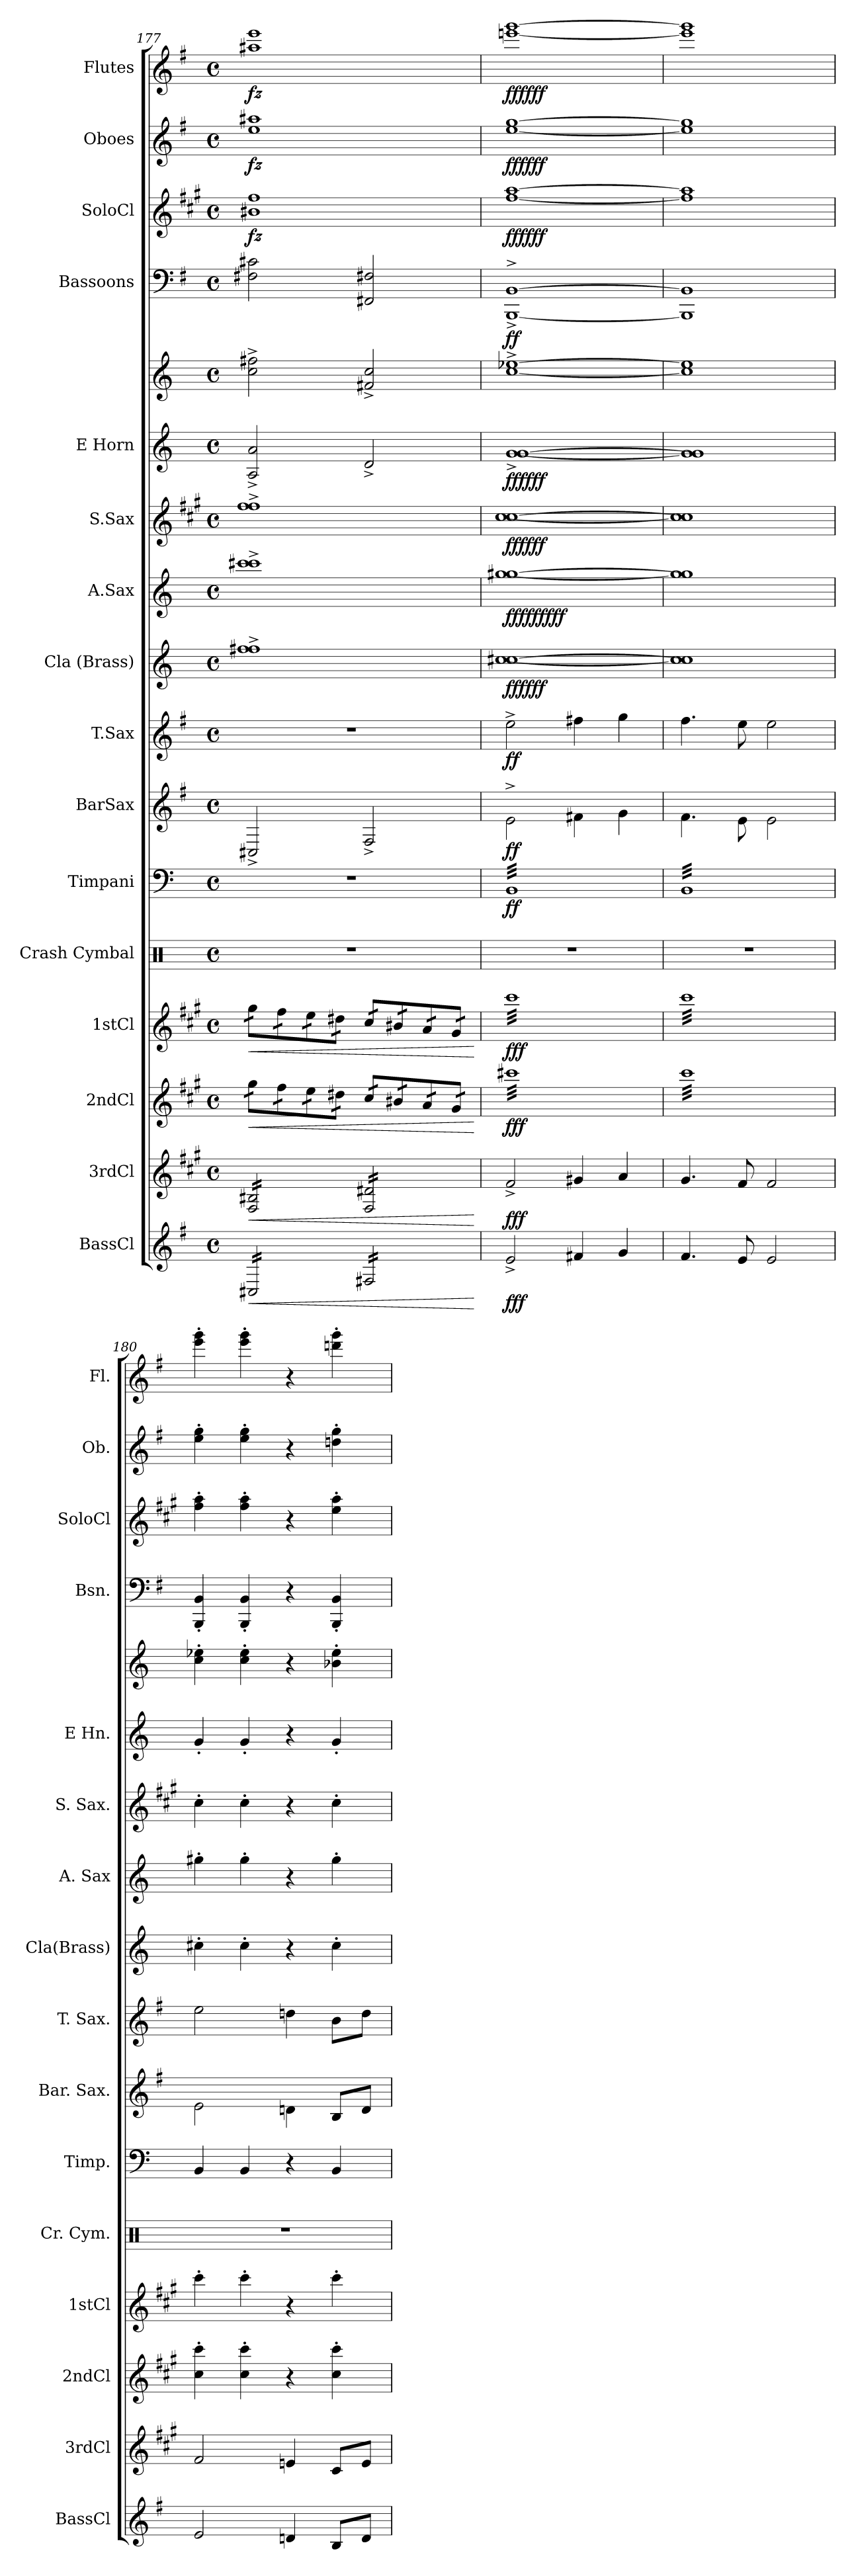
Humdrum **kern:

**kern	**dynam	**kern	**dynam	**kern	**dynam	**kern	**dynam	**kern	**kern	**dynam	**kern	**dynam	**kern	**dynam	**kern	**dynam	**kern	**dynam	**kern	**dynam	**kern	**kern	**dynam	**kern	**dynam	**kern	**dynam	**kern	**dynam	**kern	**dynam
*part16	*part16	*part15	*part15	*part14	*part14	*part13	*part13	*part12	*part11	*part11	*part10	*part10	*part9	*part9	*part8	*part8	*part7	*part7	*part6	*part6	*part5	*part5	*part5	*part4	*part4	*part3	*part3	*part2	*part2	*part1	*part1
*staff17	*staff17	*staff16	*staff16	*staff15	*staff15	*staff14	*staff14	*staff13	*staff12	*staff12	*staff11	*staff11	*staff10	*staff10	*staff9	*staff9	*staff8	*staff8	*staff7	*staff7	*staff6	*staff5	*staff5/6	*staff4	*staff4	*staff3	*staff3	*staff2	*staff2	*staff1	*staff1
*I"BassCl	*	*I"3rdCl	*	*I"2ndCl	*	*I"1stCl	*	*I"Crash Cymbal	*I"Timpani	*	*I"BarSax	*	*I"T.Sax	*	*I"Cla (Brass)	*	*I"A.Sax	*	*I"S.Sax	*	*I"E Horn	*	*	*I"Bassoons	*	*I"SoloCl	*	*I"Oboes	*	*I"Flutes	*
*I'BassCl	*	*I'3rdCl	*	*I'2ndCl	*	*I'1stCl	*	*I'Cr. Cym.	*I'Timp.	*	*I'Bar. Sax.	*	*I'T. Sax.	*	*I'Cla(Brass)	*	*I'A. Sax	*	*I'S. Sax.	*	*I'E Hn.	*	*	*I'Bsn.	*	*I'SoloCl	*	*I'Ob.	*	*I'Fl.	*
*clefG2	*	*clefG2	*	*clefG2	*	*clefG2	*	*clefX	*clefF4	*	*clefG2	*	*clefG2	*	*clefG2	*	*clefG2	*	*clefG2	*	*clefG2	*clefG2	*	*clefF4	*	*clefG2	*	*clefG2	*	*clefG2	*
*ITrd8c14	*	*ITrd1c2	*	*ITrd1c2	*	*ITrd1c2	*	*	*	*	*ITrd12c21	*	*ITrd8c14	*	*ITrd1c2	*	*ITrd5c9	*	*ITrd1c2	*	*ITrd5c8	*ITrd5c8	*	*	*	*ITrd1c2	*	*	*	*	*
*k[f#]	*	*k[f#]	*	*k[f#]	*	*k[f#]	*	*k[]	*k[]	*	*k[f#]	*	*k[f#]	*	*k[b-e-]	*	*k[b-e-a-]	*	*k[f#]	*	*k[f#c#g#d#]	*k[f#c#g#d#]	*	*k[f#]	*	*k[f#]	*	*k[f#]	*	*k[f#]	*
*M4/4	*	*M4/4	*	*M4/4	*	*M4/4	*	*M4/4	*M4/4	*	*M4/4	*	*M4/4	*	*M4/4	*	*M4/4	*	*M4/4	*	*M4/4	*M4/4	*	*M4/4	*	*M4/4	*	*M4/4	*	*M4/4	*
*met(c)	*	*met(c)	*	*met(c)	*	*met(c)	*	*met(c)	*met(c)	*	*met(c)	*	*met(c)	*	*met(c)	*	*met(c)	*	*met(c)	*	*met(c)	*met(c)	*	*met(c)	*	*met(c)	*	*met(c)	*	*met(c)	*
=177	=177	=177	=177	=177	=177	=177	=177	=177	=177	=177	=177	=177	=177	=177	=177	=177	=177	=177	=177	=177	=177	=177	=177	=177	=177	=177	=177	=177	=177	=177	=177
!	!LO:HP:b	!	!LO:HP:b	!	!LO:HP:b	!	!LO:HP:b	!	!	!	!	!	!	!	!	!LO:DY:b	!	!	!	!	!	!	!	!	!	!	!	!	!	!	!
!	!	!	!	!	!	!	!	!	!	!	!	!	!	!	!	!LO:DY:n=1:b	!	!LO:DY:b	!	!	!	!	!	!	!	!	!	!	!	!	!
!	!	!	!	!	!	!	!	!	!	!	!	!	!	!	!	!	!	!LO:DY:n=1:b	!	!	!	!	!	!	!	!	!	!	!	!	!
!	!	!	!	!	!	!	!	!	!	!	!	!	!	!	!	!	!	!LO:DY:n=2:b	!	!LO:DY:b	!	!	!	!	!	!	!	!	!	!	!
!	!	!	!	!	!	!	!	!	!	!	!	!	!	!	!	!	!	!	!	!LO:DY:n=1:b	!	!	!LO:DY:b	!	!	!	!	!	!	!	!
!	!	!	!	!	!	!	!	!	!	!	!	!	!	!	!	!	!	!	!	!	!	!	!LO:DY:n=1:b	!	!LO:DY:b	!	!	!	!	!	!
!	!	!	!	!	!	!	!	!	!	!	!	!	!	!	!	!	!	!	!	!	!	!	!	!	!LO:DY:n=1:b	!	!LO:DY:b	!	!LO:DY:b	!	!LO:DY:b
*tremolo	*	*	*	*	*	*	*	*	*	*	*	*	*	*	*	*	*	*	*	*	*	*	*	*	*	*	*	*	*	*	*
*	*	*tremolo	*	*	*	*	*	*	*	*	*	*	*	*	*	*	*	*	*	*	*	*	*	*	*	*	*	*	*	*	*
*	*	*	*	*tremolo	*	*	*	*	*	*	*	*	*	*	*	*	*	*	*	*	*	*	*	*	*	*	*	*	*	*	*
*	*	*	*	*	*	*tremolo	*	*	*	*	*	*	*	*	*	*	*	*	*	*	*	*	*	*	*	*	*	*	*	*	*
16CC#X/LL	<	16E/ 16A#X/LL	<	16ff#\LL	<	16ff#\LL	<	1r	1r	.	2CC#X^/	.	1r	.	1een^ 1ee^	fz fz	1een^ 1ee^	fz fz fz	1ee^ 1ee^	fz fz	2C#/^ 2c#/^	2e\^ 2a#X\^	fz fz	2F#X\ 2c#X\	fz fz	1a#X 1ee	fz	1ee 1aa#X	fz	1aa#X 1eee	fz
16CC#X/	.	16E/ 16A#X/	.	16ff#\	.	16ff#\	.	.	.	.	.	.	.	.	.	.	.	.	.	.	.	.	.	.	.	.	.	.	.	.	.
16CC#X/	.	16E/ 16A#X/	.	16ee\	.	16ee\	.	.	.	.	.	.	.	.	.	.	.	.	.	.	.	.	.	.	.	.	.	.	.	.	.
16CC#X/	.	16E/ 16A#X/	.	16ee\	.	16ee\	.	.	.	.	.	.	.	.	.	.	.	.	.	.	.	.	.	.	.	.	.	.	.	.	.
16CC#X/	.	16E/ 16A#X/	.	16dd\	.	16dd\	.	.	.	.	.	.	.	.	.	.	.	.	.	.	.	.	.	.	.	.	.	.	.	.	.
16CC#X/	.	16E/ 16A#X/	.	16dd\	.	16dd\	.	.	.	.	.	.	.	.	.	.	.	.	.	.	.	.	.	.	.	.	.	.	.	.	.
16CC#X/	.	16E/ 16A#X/	.	16cc#X\	.	16cc#X\	.	.	.	.	.	.	.	.	.	.	.	.	.	.	.	.	.	.	.	.	.	.	.	.	.
16CC#X/JJ	.	16E/ 16A#X/JJ	.	16cc#X\JJ	.	16cc#X\JJ	.	.	.	.	.	.	.	.	.	.	.	.	.	.	.	.	.	.	.	.	.	.	.	.	.
16FF#X/LL	.	16E/ 16c#X/LL	.	16b/LL	.	16b/LL	.	.	.	.	2FF#^/	.	.	.	.	.	.	.	.	.	2F#^/	2A#X/^ 2e/^	.	2FF#X/ 2F#X/	.	.	.	.	.	.	.
16FF#X/	.	16E/ 16c#X/	.	16b/	.	16b/	.	.	.	.	.	.	.	.	.	.	.	.	.	.	.	.	.	.	.	.	.	.	.	.	.
16FF#X/	.	16E/ 16c#X/	.	16a#X/	.	16a#X/	.	.	.	.	.	.	.	.	.	.	.	.	.	.	.	.	.	.	.	.	.	.	.	.	.
16FF#X/	.	16E/ 16c#X/	.	16a#X/	.	16a#X/	.	.	.	.	.	.	.	.	.	.	.	.	.	.	.	.	.	.	.	.	.	.	.	.	.
16FF#X/	.	16E/ 16c#X/	.	16g/	.	16g/	.	.	.	.	.	.	.	.	.	.	.	.	.	.	.	.	.	.	.	.	.	.	.	.	.
16FF#X/	.	16E/ 16c#X/	.	16g/	.	16g/	.	.	.	.	.	.	.	.	.	.	.	.	.	.	.	.	.	.	.	.	.	.	.	.	.
16FF#X/	.	16E/ 16c#X/	.	16f#/	.	16f#/	.	.	.	.	.	.	.	.	.	.	.	.	.	.	.	.	.	.	.	.	.	.	.	.	.
16FF#X/JJ	.	16E/ 16c#X/JJ	.	16f#/JJ	.	16f#/JJ	.	.	.	.	.	.	.	.	.	.	.	.	.	.	.	.	.	.	.	.	.	.	.	.	.
*	*	*Xtremolo	*	*	*	*	*	*	*	*	*	*	*	*	*	*	*	*	*	*	*	*	*	*	*	*	*	*	*	*	*
*Xtremolo	*	*	*	*	*	*	*	*	*	*	*	*	*	*	*	*	*	*	*	*	*	*	*	*	*	*	*	*	*	*	*
.	[	.	[	.	[	.	[	.	.	.	.	.	.	.	.	.	.	.	.	.	.	.	.	.	.	.	.	.	.	.	.
=178	=178	=178	=178	=178	=178	=178	=178	=178	=178	=178	=178	=178	=178	=178	=178	=178	=178	=178	=178	=178	=178	=178	=178	=178	=178	=178	=178	=178	=178	=178	=178
*	*	*	*	*	*	*	*	*	*	*	*	*	*	*	*	*	*	*	*	*	*	*	*	*^	*	*^	*	*^	*	*^	*
!	!LO:DY:b	!	!LO:DY:b	!	!LO:DY:b	!	!LO:DY:b	!	!	!LO:DY:b	!	!LO:DY:b	!	!LO:DY:b	!	!LO:DY:b	!	!	!	!	!	!	!	!	!	!	!	!	!	!	!	!	!	!	!
!	!	!	!	!	!	!	!	!	!	!	!	!	!	!	!	!LO:DY:n=1:b	!	!LO:DY:b	!	!	!	!	!	!	!	!	!	!	!	!	!	!	!	!	!
!	!	!	!	!	!	!	!	!	!	!	!	!	!	!	!	!	!	!LO:DY:n=1:b	!	!	!	!	!	!	!	!	!	!	!	!	!	!	!	!	!
!	!	!	!	!	!	!	!	!	!	!	!	!	!	!	!	!	!	!LO:DY:n=2:b	!	!LO:DY:b	!	!	!	!	!	!	!	!	!	!	!	!	!	!	!
!	!	!	!	!	!	!	!	!	!	!	!	!	!	!	!	!	!	!	!	!LO:DY:n=1:b	!	!	!LO:DY:b=2	!	!	!	!	!	!	!	!	!	!	!	!
!	!	!	!	!	!	!	!	!	!	!	!	!	!	!	!	!	!	!	!	!	!	!	!LO:DY:n=1:b	!	!	!LO:DY:b	!	!	!LO:DY:b	!	!	!	!	!	!
!	!	!	!	!	!	!	!	!	!	!	!	!	!	!	!	!	!	!	!	!	!	!	!	!	!	!	!	!	!LO:DY:n=1:b	!	!	!LO:DY:b	!	!	!
!	!	!	!	!	!	!	!	!	!	!	!	!	!	!	!	!	!	!	!	!	!	!	!	!	!	!	!	!	!	!	!	!LO:DY:n=1:b	!	!	!LO:DY:b
!	!	!	!	!	!	!	!	!	!	!	!	!	!	!	!	!	!	!	!	!	!	!	!	!	!	!	!	!	!	!	!	!	!	!	!LO:DY:n=1:b
*	*	*	*	*	*	*	*	*	*tremolo	*	*	*	*	*	*	*	*	*	*	*	*	*	*	*	*	*	*	*	*	*	*	*	*	*	*
2E^/	fff	2e^/	fff	32bbnLLL	fff	32bbLLL	fff	1r	32BBLLL	ff	2E^\	ff	2e^\	ff	[1bn [1b	fff fff	[1bn [1b	fff fff fff	[1b [1b	fff fff	[1B^ [1B^	[1e^ [1gn^	fff fff	[1BB^	[1BBB^	ff	[1gg	[1ee	fff fff	[1gg	[1ee	fff fff	[1ggg	[1eeen	fff fff
.	.	.	.	32bbn	.	32bb	.	.	32BB	.	.	.	.	.	.	.	.	.	.	.	.	.	.	.	.	.	.	.	.	.	.	.	.	.	.
.	.	.	.	32bbn	.	32bb	.	.	32BB	.	.	.	.	.	.	.	.	.	.	.	.	.	.	.	.	.	.	.	.	.	.	.	.	.	.
.	.	.	.	32bbn	.	32bb	.	.	32BB	.	.	.	.	.	.	.	.	.	.	.	.	.	.	.	.	.	.	.	.	.	.	.	.	.	.
.	.	.	.	32bbn	.	32bb	.	.	32BB	.	.	.	.	.	.	.	.	.	.	.	.	.	.	.	.	.	.	.	.	.	.	.	.	.	.
.	.	.	.	32bbn	.	32bb	.	.	32BB	.	.	.	.	.	.	.	.	.	.	.	.	.	.	.	.	.	.	.	.	.	.	.	.	.	.
.	.	.	.	32bbn	.	32bb	.	.	32BB	.	.	.	.	.	.	.	.	.	.	.	.	.	.	.	.	.	.	.	.	.	.	.	.	.	.
.	.	.	.	32bbn	.	32bb	.	.	32BB	.	.	.	.	.	.	.	.	.	.	.	.	.	.	.	.	.	.	.	.	.	.	.	.	.	.
.	.	.	.	32bbn	.	32bb	.	.	32BB	.	.	.	.	.	.	.	.	.	.	.	.	.	.	.	.	.	.	.	.	.	.	.	.	.	.
.	.	.	.	32bbn	.	32bb	.	.	32BB	.	.	.	.	.	.	.	.	.	.	.	.	.	.	.	.	.	.	.	.	.	.	.	.	.	.
.	.	.	.	32bbn	.	32bb	.	.	32BB	.	.	.	.	.	.	.	.	.	.	.	.	.	.	.	.	.	.	.	.	.	.	.	.	.	.
.	.	.	.	32bbn	.	32bb	.	.	32BB	.	.	.	.	.	.	.	.	.	.	.	.	.	.	.	.	.	.	.	.	.	.	.	.	.	.
.	.	.	.	32bbn	.	32bb	.	.	32BB	.	.	.	.	.	.	.	.	.	.	.	.	.	.	.	.	.	.	.	.	.	.	.	.	.	.
.	.	.	.	32bbn	.	32bb	.	.	32BB	.	.	.	.	.	.	.	.	.	.	.	.	.	.	.	.	.	.	.	.	.	.	.	.	.	.
.	.	.	.	32bbn	.	32bb	.	.	32BB	.	.	.	.	.	.	.	.	.	.	.	.	.	.	.	.	.	.	.	.	.	.	.	.	.	.
.	.	.	.	32bbn	.	32bb	.	.	32BB	.	.	.	.	.	.	.	.	.	.	.	.	.	.	.	.	.	.	.	.	.	.	.	.	.	.
4F#X/	.	4f#X/	.	32bbn	.	32bb	.	.	32BB	.	4F#X\	.	4f#X\	.	.	.	.	.	.	.	.	.	.	.	.	.	.	.	.	.	.	.	.	.	.
.	.	.	.	32bbn	.	32bb	.	.	32BB	.	.	.	.	.	.	.	.	.	.	.	.	.	.	.	.	.	.	.	.	.	.	.	.	.	.
.	.	.	.	32bbn	.	32bb	.	.	32BB	.	.	.	.	.	.	.	.	.	.	.	.	.	.	.	.	.	.	.	.	.	.	.	.	.	.
.	.	.	.	32bbn	.	32bb	.	.	32BB	.	.	.	.	.	.	.	.	.	.	.	.	.	.	.	.	.	.	.	.	.	.	.	.	.	.
.	.	.	.	32bbn	.	32bb	.	.	32BB	.	.	.	.	.	.	.	.	.	.	.	.	.	.	.	.	.	.	.	.	.	.	.	.	.	.
.	.	.	.	32bbn	.	32bb	.	.	32BB	.	.	.	.	.	.	.	.	.	.	.	.	.	.	.	.	.	.	.	.	.	.	.	.	.	.
.	.	.	.	32bbn	.	32bb	.	.	32BB	.	.	.	.	.	.	.	.	.	.	.	.	.	.	.	.	.	.	.	.	.	.	.	.	.	.
.	.	.	.	32bbn	.	32bb	.	.	32BB	.	.	.	.	.	.	.	.	.	.	.	.	.	.	.	.	.	.	.	.	.	.	.	.	.	.
4G/	.	4g/	.	32bbn	.	32bb	.	.	32BB	.	4G\	.	4g\	.	.	.	.	.	.	.	.	.	.	.	.	.	.	.	.	.	.	.	.	.	.
.	.	.	.	32bbn	.	32bb	.	.	32BB	.	.	.	.	.	.	.	.	.	.	.	.	.	.	.	.	.	.	.	.	.	.	.	.	.	.
.	.	.	.	32bbn	.	32bb	.	.	32BB	.	.	.	.	.	.	.	.	.	.	.	.	.	.	.	.	.	.	.	.	.	.	.	.	.	.
.	.	.	.	32bbn	.	32bb	.	.	32BB	.	.	.	.	.	.	.	.	.	.	.	.	.	.	.	.	.	.	.	.	.	.	.	.	.	.
.	.	.	.	32bbn	.	32bb	.	.	32BB	.	.	.	.	.	.	.	.	.	.	.	.	.	.	.	.	.	.	.	.	.	.	.	.	.	.
.	.	.	.	32bbn	.	32bb	.	.	32BB	.	.	.	.	.	.	.	.	.	.	.	.	.	.	.	.	.	.	.	.	.	.	.	.	.	.
.	.	.	.	32bbn	.	32bb	.	.	32BB	.	.	.	.	.	.	.	.	.	.	.	.	.	.	.	.	.	.	.	.	.	.	.	.	.	.
.	.	.	.	32bbnJJJ	.	32bbJJJ	.	.	32BBJJJ	.	.	.	.	.	.	.	.	.	.	.	.	.	.	.	.	.	.	.	.	.	.	.	.	.	.
=179	=179	=179	=179	=179	=179	=179	=179	=179	=179	=179	=179	=179	=179	=179	=179	=179	=179	=179	=179	=179	=179	=179	=179	=179	=179	=179	=179	=179	=179	=179	=179	=179	=179	=179	=179
4.F#/	.	4.f#/	.	32bbLLL	.	32bbLLL	.	1r	32BBLLL	.	4.F#\	.	4.f#\	.	1b] 1b]	.	1b] 1b]	.	1b] 1b]	.	1B] 1B]	1e] 1g]	.	1BB]	1BBB]	.	1gg]	1ee]	.	1gg]	1ee]	.	1ggg]	1eee]	.
.	.	.	.	32bb	.	32bb	.	.	32BB	.	.	.	.	.	.	.	.	.	.	.	.	.	.	.	.	.	.	.	.	.	.	.	.	.	.
.	.	.	.	32bb	.	32bb	.	.	32BB	.	.	.	.	.	.	.	.	.	.	.	.	.	.	.	.	.	.	.	.	.	.	.	.	.	.
.	.	.	.	32bb	.	32bb	.	.	32BB	.	.	.	.	.	.	.	.	.	.	.	.	.	.	.	.	.	.	.	.	.	.	.	.	.	.
.	.	.	.	32bb	.	32bb	.	.	32BB	.	.	.	.	.	.	.	.	.	.	.	.	.	.	.	.	.	.	.	.	.	.	.	.	.	.
.	.	.	.	32bb	.	32bb	.	.	32BB	.	.	.	.	.	.	.	.	.	.	.	.	.	.	.	.	.	.	.	.	.	.	.	.	.	.
.	.	.	.	32bb	.	32bb	.	.	32BB	.	.	.	.	.	.	.	.	.	.	.	.	.	.	.	.	.	.	.	.	.	.	.	.	.	.
.	.	.	.	32bb	.	32bb	.	.	32BB	.	.	.	.	.	.	.	.	.	.	.	.	.	.	.	.	.	.	.	.	.	.	.	.	.	.
.	.	.	.	32bb	.	32bb	.	.	32BB	.	.	.	.	.	.	.	.	.	.	.	.	.	.	.	.	.	.	.	.	.	.	.	.	.	.
.	.	.	.	32bb	.	32bb	.	.	32BB	.	.	.	.	.	.	.	.	.	.	.	.	.	.	.	.	.	.	.	.	.	.	.	.	.	.
.	.	.	.	32bb	.	32bb	.	.	32BB	.	.	.	.	.	.	.	.	.	.	.	.	.	.	.	.	.	.	.	.	.	.	.	.	.	.
.	.	.	.	32bb	.	32bb	.	.	32BB	.	.	.	.	.	.	.	.	.	.	.	.	.	.	.	.	.	.	.	.	.	.	.	.	.	.
8E/	.	8e/	.	32bb	.	32bb	.	.	32BB	.	8E\	.	8e\	.	.	.	.	.	.	.	.	.	.	.	.	.	.	.	.	.	.	.	.	.	.
.	.	.	.	32bb	.	32bb	.	.	32BB	.	.	.	.	.	.	.	.	.	.	.	.	.	.	.	.	.	.	.	.	.	.	.	.	.	.
.	.	.	.	32bb	.	32bb	.	.	32BB	.	.	.	.	.	.	.	.	.	.	.	.	.	.	.	.	.	.	.	.	.	.	.	.	.	.
.	.	.	.	32bb	.	32bb	.	.	32BB	.	.	.	.	.	.	.	.	.	.	.	.	.	.	.	.	.	.	.	.	.	.	.	.	.	.
2E/	.	2e/	.	32bb	.	32bb	.	.	32BB	.	2E\	.	2e\	.	.	.	.	.	.	.	.	.	.	.	.	.	.	.	.	.	.	.	.	.	.
.	.	.	.	32bb	.	32bb	.	.	32BB	.	.	.	.	.	.	.	.	.	.	.	.	.	.	.	.	.	.	.	.	.	.	.	.	.	.
.	.	.	.	32bb	.	32bb	.	.	32BB	.	.	.	.	.	.	.	.	.	.	.	.	.	.	.	.	.	.	.	.	.	.	.	.	.	.
.	.	.	.	32bb	.	32bb	.	.	32BB	.	.	.	.	.	.	.	.	.	.	.	.	.	.	.	.	.	.	.	.	.	.	.	.	.	.
.	.	.	.	32bb	.	32bb	.	.	32BB	.	.	.	.	.	.	.	.	.	.	.	.	.	.	.	.	.	.	.	.	.	.	.	.	.	.
.	.	.	.	32bb	.	32bb	.	.	32BB	.	.	.	.	.	.	.	.	.	.	.	.	.	.	.	.	.	.	.	.	.	.	.	.	.	.
.	.	.	.	32bb	.	32bb	.	.	32BB	.	.	.	.	.	.	.	.	.	.	.	.	.	.	.	.	.	.	.	.	.	.	.	.	.	.
.	.	.	.	32bb	.	32bb	.	.	32BB	.	.	.	.	.	.	.	.	.	.	.	.	.	.	.	.	.	.	.	.	.	.	.	.	.	.
.	.	.	.	32bb	.	32bb	.	.	32BB	.	.	.	.	.	.	.	.	.	.	.	.	.	.	.	.	.	.	.	.	.	.	.	.	.	.
.	.	.	.	32bb	.	32bb	.	.	32BB	.	.	.	.	.	.	.	.	.	.	.	.	.	.	.	.	.	.	.	.	.	.	.	.	.	.
.	.	.	.	32bb	.	32bb	.	.	32BB	.	.	.	.	.	.	.	.	.	.	.	.	.	.	.	.	.	.	.	.	.	.	.	.	.	.
.	.	.	.	32bb	.	32bb	.	.	32BB	.	.	.	.	.	.	.	.	.	.	.	.	.	.	.	.	.	.	.	.	.	.	.	.	.	.
.	.	.	.	32bb	.	32bb	.	.	32BB	.	.	.	.	.	.	.	.	.	.	.	.	.	.	.	.	.	.	.	.	.	.	.	.	.	.
.	.	.	.	32bb	.	32bb	.	.	32BB	.	.	.	.	.	.	.	.	.	.	.	.	.	.	.	.	.	.	.	.	.	.	.	.	.	.
.	.	.	.	32bb	.	32bb	.	.	32BB	.	.	.	.	.	.	.	.	.	.	.	.	.	.	.	.	.	.	.	.	.	.	.	.	.	.
.	.	.	.	32bbJJJ	.	32bbJJJ	.	.	32BBJJJ	.	.	.	.	.	.	.	.	.	.	.	.	.	.	.	.	.	.	.	.	.	.	.	.	.	.
*	*	*	*	*	*	*	*	*	*Xtremolo	*	*	*	*	*	*	*	*	*	*	*	*	*	*	*	*	*	*	*	*	*	*	*	*	*	*
*	*	*	*	*	*	*Xtremolo	*	*	*	*	*	*	*	*	*	*	*	*	*	*	*	*	*	*	*	*	*	*	*	*	*	*	*	*	*
*	*	*	*	*Xtremolo	*	*	*	*	*	*	*	*	*	*	*	*	*	*	*	*	*	*	*	*	*	*	*	*	*	*	*	*	*	*	*
*	*	*	*	*	*	*	*	*	*	*	*	*	*	*	*	*	*	*	*	*	*	*	*	*v	*v	*	*	*	*	*v	*v	*	*v	*v	*
*	*	*	*	*	*	*	*	*	*	*	*	*	*	*	*	*	*	*	*	*	*	*	*	*	*	*v	*v	*	*	*	*	*
=180	=180	=180	=180	=180	=180	=180	=180	=180	=180	=180	=180	=180	=180	=180	=180	=180	=180	=180	=180	=180	=180	=180	=180	=180	=180	=180	=180	=180	=180	=180	=180
2E/	.	2e/	.	4b\' 4bb\'	.	4bb'\	.	1r	4BB/	.	2E\	.	2e\	.	4bn'\	.	4bn'\	.	4b'\	.	4B'/	4e\' 4gn\'	.	4BBB/' 4BB/'	.	4ee\' 4gg\'	.	4ee\' 4gg\'	.	4eee\' 4ggg\'	.
.	.	.	.	4b\' 4bb\'	.	4bb'\	.	.	4BB/	.	.	.	.	.	4b'\	.	4b'\	.	4b'\	.	4B'/	4e\' 4g\'	.	4BBB/' 4BB/'	.	4ee\' 4gg\'	.	4ee\' 4gg\'	.	4eee\' 4ggg\'	.
4Dn/	.	4dn/	.	4r	.	4r	.	.	4r	.	4Dn\	.	4dn\	.	4r	.	4r	.	4r	.	4r	4r	.	4r	.	4r	.	4r	.	4r	.
8BB/L	.	8B/L	.	4b\' 4bb\'	.	4bb'\	.	.	4BB/	.	8BB/L	.	8B\L	.	4b'\	.	4b'\	.	4b'\	.	4B'/	4dn\' 4g\'	.	4BBB/' 4BB/'	.	4dd\' 4gg\'	.	4ddn\' 4gg\'	.	4dddn\' 4ggg\'	.
8D/J	.	8d/J	.	.	.	.	.	.	.	.	8D/J	.	8d\J	.	.	.	.	.	.	.	.	.	.	.	.	.	.	.	.	.	.
=	=	=	=	=	=	=	=	=	=	=	=	=	=	=	=	=	=	=	=	=	=	=	=	=	=	=	=	=	=	=	=
*-	*-	*-	*-	*-	*-	*-	*-	*-	*-	*-	*-	*-	*-	*-	*-	*-	*-	*-	*-	*-	*-	*-	*-	*-	*-	*-	*-	*-	*-	*-	*-
